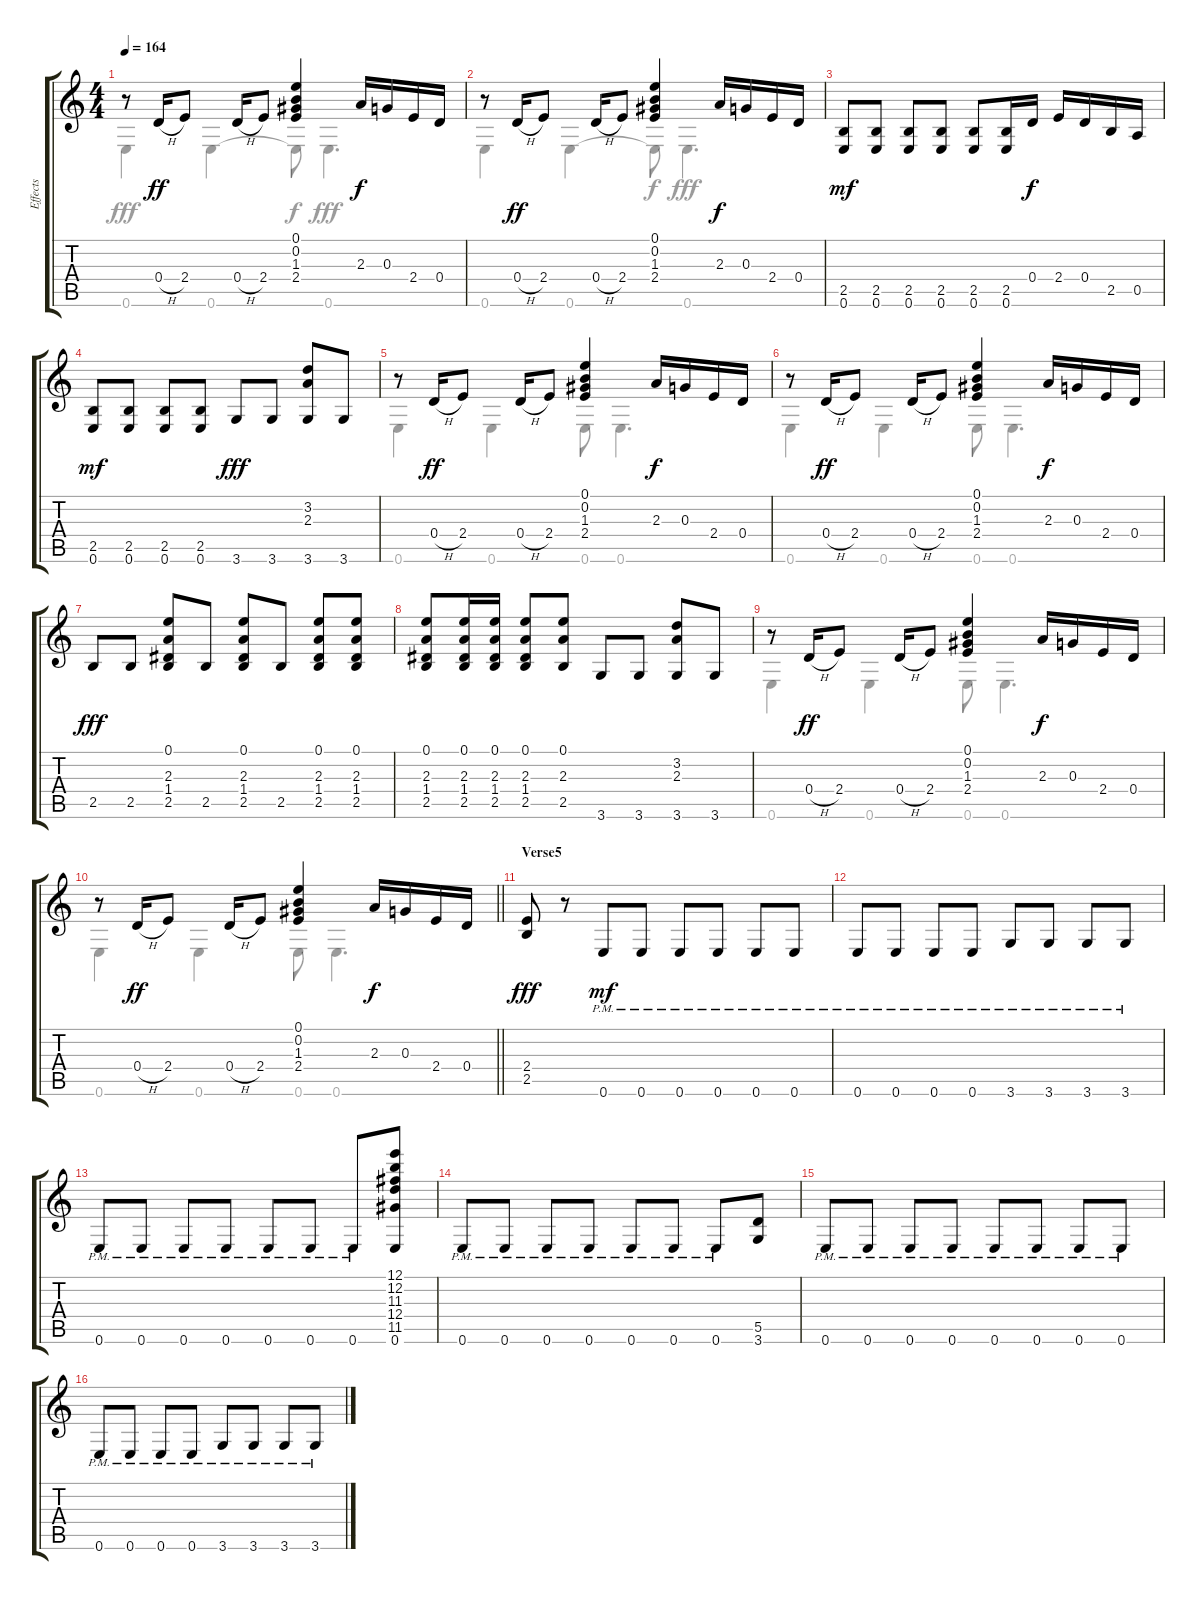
\track ("Effects" "Effects") {instrument distortionguitar}
\staff {score tabs}
\tuning (E4 B3 G3 D3 A2 E2) {hide}
\voice
\ts (4 4)
\tempo 164
\clef g2
\ks c
r.8{dy fff} 0.4{h}.16{dy ff} 2.4.8 0.4{h}.16 2.4.8 (0.1 0.2 1.3 2.4).4 2.3.16{dy f} 0.3.16 2.4.16 0.4.16 |
r.8 0.4{h}.16{dy ff} 2.4.8 0.4{h}.16 2.4.8 (0.1 0.2 1.3 2.4).4 2.3.16{dy f} 0.3.16 2.4.16 0.4.16 |
(2.5 0.6).8{dy mf} (2.5 0.6).8 (2.5 0.6).8 (2.5 0.6).8 (2.5 0.6).8 (2.5 0.6).16 0.4.16{dy f} 2.4.16 0.4.16 2.5.16 0.5.16 |
(2.5 0.6).8{dy mf} (2.5 0.6).8 (2.5 0.6).8 (2.5 0.6).8 3.6.8{dy fff} 3.6.8 (3.2 2.3 3.6).8 3.6.8 |
r.8 0.4{h}.16{dy ff} 2.4.8 0.4{h}.16 2.4.8 (0.1 0.2 1.3 2.4).4 2.3.16{dy f} 0.3.16 2.4.16 0.4.16 |
r.8 0.4{h}.16{dy ff} 2.4.8 0.4{h}.16 2.4.8 (0.1 0.2 1.3 2.4).4 2.3.16{dy f} 0.3.16 2.4.16 0.4.16 |
2.5.8{dy fff} 2.5.8 (0.1 2.3 1.4 2.5).8 2.5.8 (0.1 2.3 1.4 2.5).8 2.5.8 (0.1 2.3 1.4 2.5).8 (0.1 2.3 1.4 2.5).8 |
(0.1 2.3 1.4 2.5).8 (0.1 2.3 1.4 2.5).16 (0.1 2.3 1.4 2.5).16 (0.1 2.3 1.4 2.5).8 (0.1 2.3 2.5).8 3.6.8 3.6.8 (3.2 2.3 3.6).8 3.6.8 |
r.8 0.4{h}.16{dy ff} 2.4.8 0.4{h}.16 2.4.8 (0.1 0.2 1.3 2.4).4 2.3.16{dy f} 0.3.16 2.4.16 0.4.16 |
\barLineRight lightlight
r.8 0.4{h}.16{dy ff} 2.4.8 0.4{h}.16 2.4.8 (0.1 0.2 1.3 2.4).4 2.3.16{dy f} 0.3.16 2.4.16 0.4.16 |
\section ("" "Verse5")
(2.4 2.5).8{dy fff} r.8 0.6{pm}.8{dy mf} 0.6{pm}.8 0.6{pm}.8 0.6{pm}.8 0.6{pm}.8 0.6{pm}.8 |
0.6{pm}.8 0.6{pm}.8 0.6{pm}.8 0.6{pm}.8 3.6{pm}.8 3.6{pm}.8 3.6{pm}.8 3.6{pm}.8 |
0.6{pm}.8 0.6{pm}.8 0.6{pm}.8 0.6{pm}.8 0.6{pm}.8 0.6{pm}.8 0.6{pm}.8 (12.1 12.2 11.3 12.4 11.5 0.6).8 |
0.6{pm}.8 0.6{pm}.8 0.6{pm}.8 0.6{pm}.8 0.6{pm}.8 0.6{pm}.8 0.6{pm}.8 (5.5 3.6).8 |
0.6{pm}.8 0.6{pm}.8 0.6{pm}.8 0.6{pm}.8 0.6{pm}.8 0.6{pm}.8 0.6{pm}.8 0.6{pm}.8 |
0.6{pm}.8 0.6{pm}.8 0.6{pm}.8 0.6{pm}.8 3.6{pm}.8 3.6{pm}.8 3.6{pm}.8 3.6{pm}.8
\voice
\clef g2
\ottava regular
\simile none
\ks c
0.6.4{dy fff} 0.6.4 0.6{t}.8{dy f} 0.6.4{d dy fff} |
0.6.4 0.6.4 0.6{t}.8{dy f} 0.6.4{d dy fff} |
|
|
0.6.4 0.6.4 0.6.8 0.6.4{d} |
0.6.4 0.6.4 0.6.8 0.6.4{d} |
|
|
0.6.4 0.6.4 0.6.8 0.6.4{d} |
\barLineRight lightlight
0.6.4 0.6.4 0.6.8 0.6.4{d} |
|
|
|
|
|
